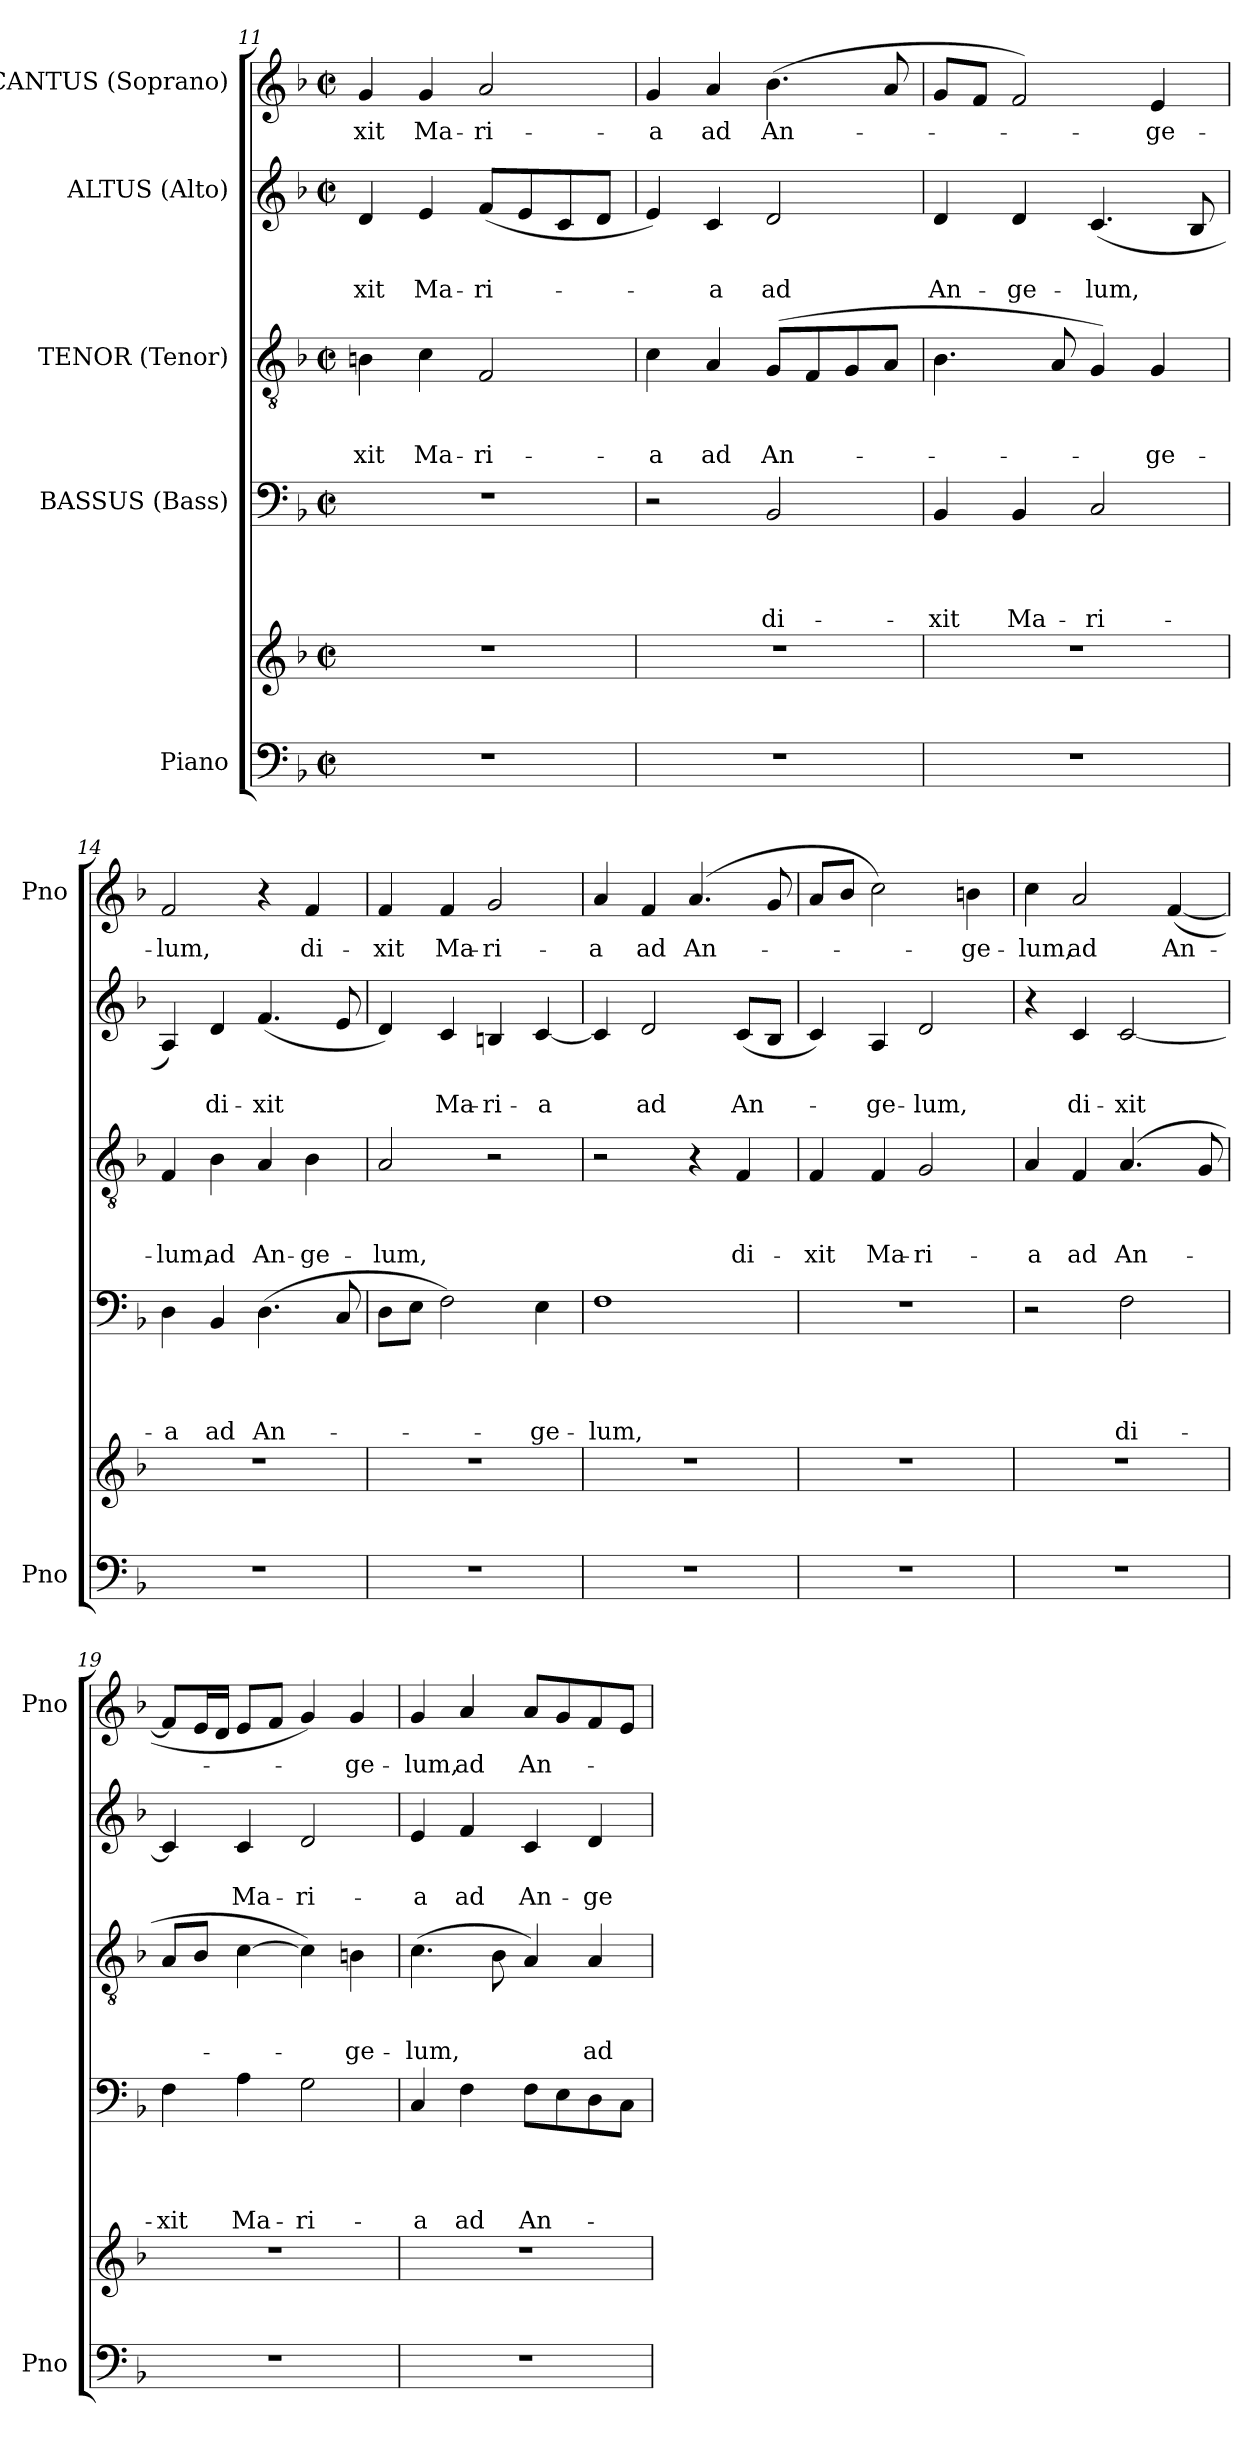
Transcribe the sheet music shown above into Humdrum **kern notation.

**kern	**kern	**kern	**text	**text	**text	**text	**kern	**text	**text	**text	**kern	**text	**text	**kern	**text
*part5	*part5	*part4	*part4	*part4	*part4	*part4	*part3	*part3	*part3	*part3	*part2	*part2	*part2	*part1	*part1
*staff6	*staff5	*staff4	*staff4	*staff4	*staff4	*staff4	*staff3	*staff3	*staff3	*staff3	*staff2	*staff2	*staff2	*staff1	*staff1
*I"Piano	*	*I"BASSUS (Bass)	*	*	*	*	*I"TENOR (Tenor)	*	*	*	*I"ALTUS (Alto)	*	*	*I"CANTUS (Soprano)	*
*I'Pno	*	*	*	*	*	*	*	*	*	*	*	*	*	*I'Pno	*
!!LO:LB:g=z
*clefF4	*clefG2	*clefF4	*	*	*	*	*clefGv2	*	*	*	*clefG2	*	*	*clefG2	*
*k[b-]	*k[b-]	*k[b-]	*	*	*	*	*k[b-]	*	*	*	*k[b-]	*	*	*k[b-]	*
*F:	*F:	*F:	*	*	*	*	*F:	*	*	*	*F:	*	*	*F:	*
*M2/2	*M2/2	*M2/2	*	*	*	*	*M2/2	*	*	*	*M2/2	*	*	*M2/2	*
*met(c|)	*met(c|)	*met(c|)	*	*	*	*	*met(c|)	*	*	*	*met(c|)	*	*	*met(c|)	*
=11	=11	=11	=11	=11	=11	=11	=11	=11	=11	=11	=11	=11	=11	=11	=11
1r	1r	1r	.	.	.	.	4Bn\	.	.	-­xit	4d/	.	-­xit	4g/	-­xit
.	.	.	.	.	.	.	4c\	.	.	Ma-	4e/	.	Ma-	4g/	Ma-
.	.	.	.	.	.	.	2F/	.	.	-ri-	(8f/L	.	-ri-	2a/	-ri-
.	.	.	.	.	.	.	.	.	.	.	8e/	.	.	.	.
.	.	.	.	.	.	.	.	.	.	.	8c/	.	.	.	.
.	.	.	.	.	.	.	.	.	.	.	8d/J	.	.	.	.
=12	=12	=12	=12	=12	=12	=12	=12	=12	=12	=12	=12	=12	=12	=12	=12
1r	1r	2r	.	.	.	.	4c\	.	.	-a	4e/)	.	.	4g/	-a
.	.	.	.	.	.	.	4A/	.	.	ad	4c/	.	-a	4a/	ad
.	.	2BB-/	.	.	.	di-	(8G/L	.	.	An-	2d/	.	ad	(4.b-\	An-
.	.	.	.	.	.	.	8F/	.	.	.	.	.	.	.	.
.	.	.	.	.	.	.	8G/	.	.	.	.	.	.	.	.
.	.	.	.	.	.	.	8A/J	.	.	.	.	.	.	8a/	.
=13	=13	=13	=13	=13	=13	=13	=13	=13	=13	=13	=13	=13	=13	=13	=13
1r	1r	4BB-/	.	.	.	-xit	4.B-\	.	.	.	4d/	.	An-	8g/L	.
.	.	.	.	.	.	.	.	.	.	.	.	.	.	8f/J	.
.	.	4BB-/	.	.	.	Ma-	.	.	.	.	4d/	.	-ge-	2f/)	.
.	.	.	.	.	.	.	8A/	.	.	.	.	.	.	.	.
.	.	2C/	.	.	.	-ri-	4G/)	.	.	.	(4.c/	.	-lum,	.	.
.	.	.	.	.	.	.	4G/	.	.	-ge-	.	.	.	4e/	-ge-
.	.	.	.	.	.	.	.	.	.	.	8B-/	.	.	.	.
=14	=14	=14	=14	=14	=14	=14	=14	=14	=14	=14	=14	=14	=14	=14	=14
1r	1r	4D\	.	.	.	-a	4F/	.	.	-lum,	4A/)	.	.	2f/	-lum,
.	.	4BB-/	.	.	.	ad	4B-\	.	.	ad	4d/	.	di-	.	.
.	.	(4.D\	.	.	.	An-	4A/	.	.	An-	(4.f/	.	-xit	4r	.
.	.	.	.	.	.	.	4B-\	.	.	-ge-	.	.	.	4f/	di-
.	.	8C/	.	.	.	.	.	.	.	.	8e/	.	.	.	.
=15	=15	=15	=15	=15	=15	=15	=15	=15	=15	=15	=15	=15	=15	=15	=15
1r	1r	8D\L	.	.	.	.	2A/	.	.	-lum,	4d/)	.	.	4f/	-xit
.	.	8E\J	.	.	.	.	.	.	.	.	.	.	.	.	.
.	.	2F\)	.	.	.	.	.	.	.	.	4c/	.	Ma-	4f/	Ma-
.	.	.	.	.	.	.	2r	.	.	.	4Bn/	.	-ri-	2g/	-ri-
.	.	4E\	.	.	.	-ge-	.	.	.	.	[4c/	.	-a	.	.
!!LO:PB:g=z
=16	=16	=16	=16	=16	=16	=16	=16	=16	=16	=16	=16	=16	=16	=16	=16
1r	1r	1F	.	.	.	-­lum,	2r	.	.	.	4c/]	.	.	4a/	-­a
.	.	.	.	.	.	.	.	.	.	.	2d/	.	ad	4f/	ad
.	.	.	.	.	.	.	4r	.	.	.	.	.	.	(4.a/	An-
.	.	.	.	.	.	.	4F/	.	.	di-	(8c/L	.	An-	.	.
.	.	.	.	.	.	.	.	.	.	.	8B-/J	.	.	8g/	.
=17	=17	=17	=17	=17	=17	=17	=17	=17	=17	=17	=17	=17	=17	=17	=17
1r	1r	1r	.	.	.	.	4F/	.	.	-xit	4c/)	.	.	8a/L	.
.	.	.	.	.	.	.	.	.	.	.	.	.	.	8b-/J	.
.	.	.	.	.	.	.	4F/	.	.	Ma-	4A/	.	-ge-	2cc\)	.
.	.	.	.	.	.	.	2G/	.	.	-ri-	2d/	.	-lum,	.	.
.	.	.	.	.	.	.	.	.	.	.	.	.	.	4b\	-ge-
=18	=18	=18	=18	=18	=18	=18	=18	=18	=18	=18	=18	=18	=18	=18	=18
1r	1r	2r	.	.	.	.	4A/	.	.	-a	4r	.	.	4cc\	-lum,
.	.	.	.	.	.	.	4F/	.	.	ad	4c/	.	di-	2a/	ad
.	.	2F\	.	.	.	di-	(4.A/	.	.	An-	[2c/	.	-xit	.	.
.	.	.	.	.	.	.	.	.	.	.	.	.	.	([4f/	An-
.	.	.	.	.	.	.	8G/	.	.	.	.	.	.	.	.
=19	=19	=19	=19	=19	=19	=19	=19	=19	=19	=19	=19	=19	=19	=19	=19
1r	1r	4F\	.	.	.	-xit	8A/L	.	.	.	4c/]	.	.	8f/L]	.
.	.	.	.	.	.	.	8B-/J	.	.	.	.	.	.	16e/L	.
.	.	.	.	.	.	.	.	.	.	.	.	.	.	16d/JJ	.
.	.	4A\	.	.	.	Ma-	[4c\	.	.	.	4c/	.	Ma-	8e/L	.
.	.	.	.	.	.	.	.	.	.	.	.	.	.	8f/J	.
.	.	2G\	.	.	.	-ri-	4c\])	.	.	.	2d/	.	-ri-	4g/)	.
.	.	.	.	.	.	.	4Bn\	.	.	-ge-	.	.	.	4g/	-ge-
=20	=20	=20	=20	=20	=20	=20	=20	=20	=20	=20	=20	=20	=20	=20	=20
1r	1r	4C/	.	.	.	-a	(4.c\	.	.	-lum,	4e/	.	-a	4g/	-lum,
.	.	4F\	.	.	.	ad	.	.	.	.	4f/	.	ad	4a/	ad
.	.	.	.	.	.	.	8B-\	.	.	.	.	.	.	.	.
.	.	8F\L	.	.	.	An-	4A/)	.	.	.	4c/	.	An-	8a/L	An-
.	.	8E\	.	.	.	.	.	.	.	.	.	.	.	8g/	.
.	.	8D\	.	.	.	.	4A/	.	.	ad	4d/	.	-ge-	8f/	.
.	.	8C\J	.	.	.	.	.	.	.	.	.	.	.	8e/J	.
=	=	=	=	=	=	=	=	=	=	=	=	=	=	=	=
*-	*-	*-	*-	*-	*-	*-	*-	*-	*-	*-	*-	*-	*-	*-	*-
